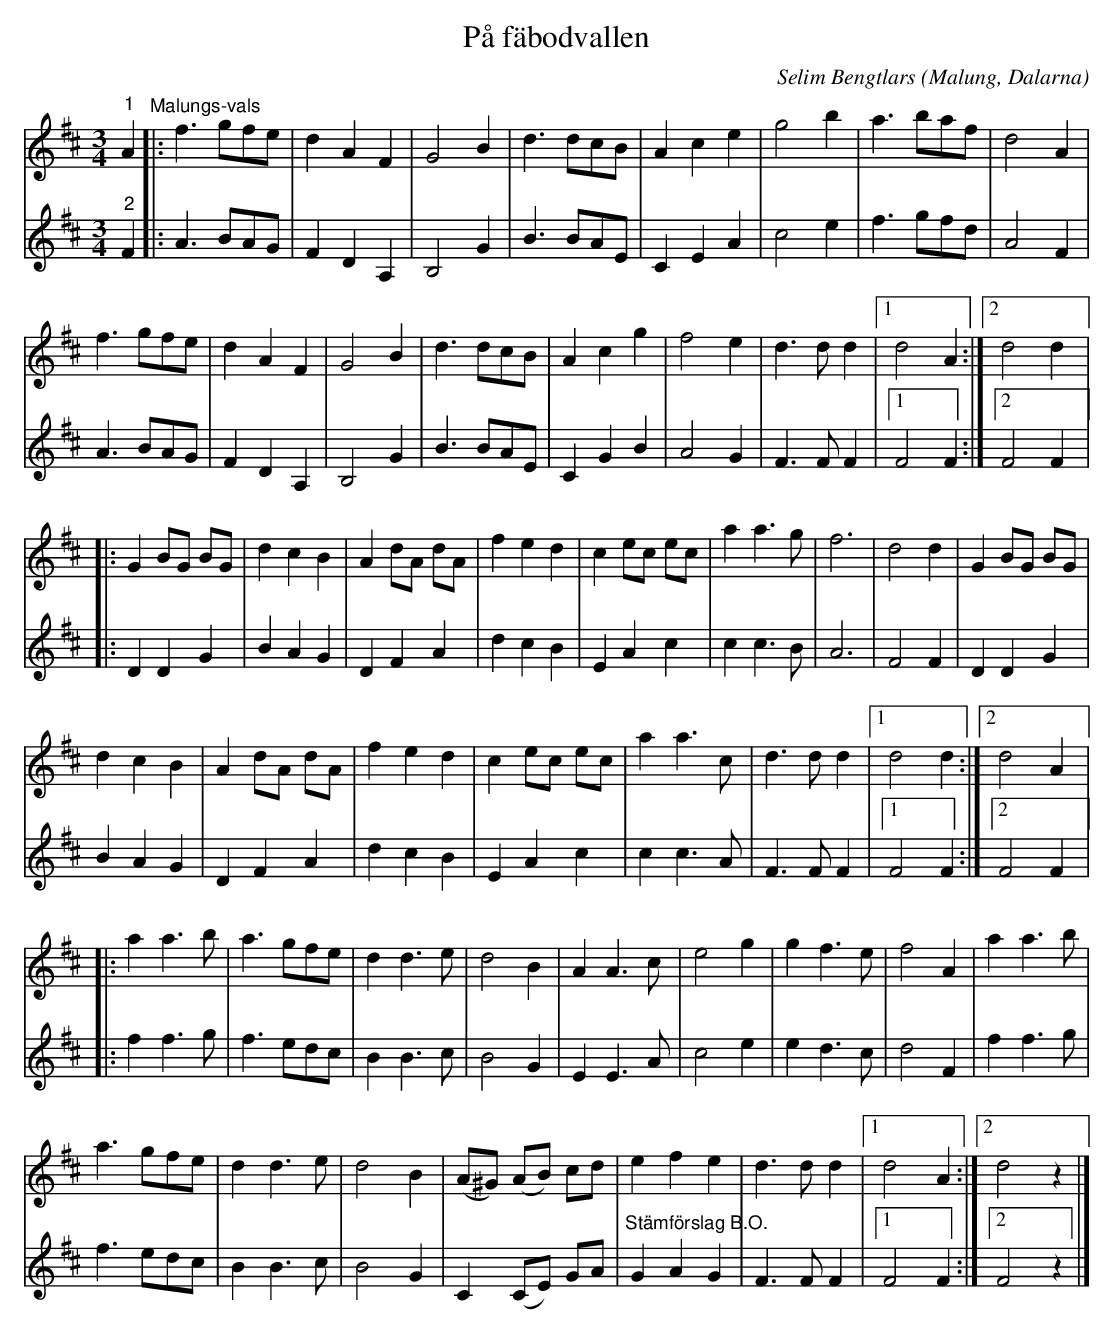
X:1
T:På fäbodvallen
C:Selim Bengtlars
O:Malung, Dalarna
L:1/8
M:3/4
K:D
V:1
"^1" A2"^Malungs-vals" |: f3 gfe | d2 A2 F2 | G4 B2 | d3 dcB | A2 c2 e2 | g4 b2 | a3 baf | d4 A2 |
f3 gfe | d2 A2 F2 | G4 B2 | d3 dcB | A2 c2 g2 | f4 e2 | d3 d d2 |1 d4 A2 :|2 d4 d2 |:
G2 BG BG | d2 c2 B2 | A2 dA dA | f2 e2 d2 | c2 ec ec | a2 a3 g | f6 | d4 d2 | G2 BG BG |
d2 c2 B2 | A2 dA dA | f2 e2 d2 | c2 ec ec | a2 a3 c | d3 d d2 |1 d4 d2 :|2 d4 A2 |:
a2 a3 b | a3 gfe | d2 d3 e | d4 B2 | A2 A3 c | e4 g2 | g2 f3 e | f4 A2 | a2 a3 b |
a3 gfe | d2 d3 e | d4 B2 | (A^G) (AB) cd | e2 f2 e2 | d3 d d2 |1 d4 A2 :|2 d4 z2 |]
V:2
"^2" F2 |: A3 BAG | F2 D2 A,2 | B,4 G2 | B3 BAE | C2 E2 A2 | c4 e2 | f3 gfd | A4 F2 |
A3 BAG | F2 D2 A,2 | B,4 G2 | B3 BAE | C2 G2 B2 | A4 G2 | F3 F F2 |1 F4 F2 :|2 F4 F2 |:
D2 D2 G2 | B2 A2 G2 | D2 F2 A2 | d2 c2 B2 | E2 A2 c2 | c2 c3 B | A6 | F4 F2 | D2 D2 G2 |
B2 A2 G2 | D2 F2 A2 | d2 c2 B2 | E2 A2 c2 | c2 c3 A | F3 F F2 |1 F4 F2 :|2 F4 F2 |:
f2 f3 g | f3 edc | B2 B3 c | B4 G2 | E2 E3 A | c4 e2 | e2 d3 c | d4 F2 | f2 f3 g |
f3 edc | B2 B3 c | B4 G2 | C2 (CE) GA | "^Stämförslag B.O." G2 A2 G2 | F3 F F2 |1 F4 F2 :|2 F4 z2 |]
